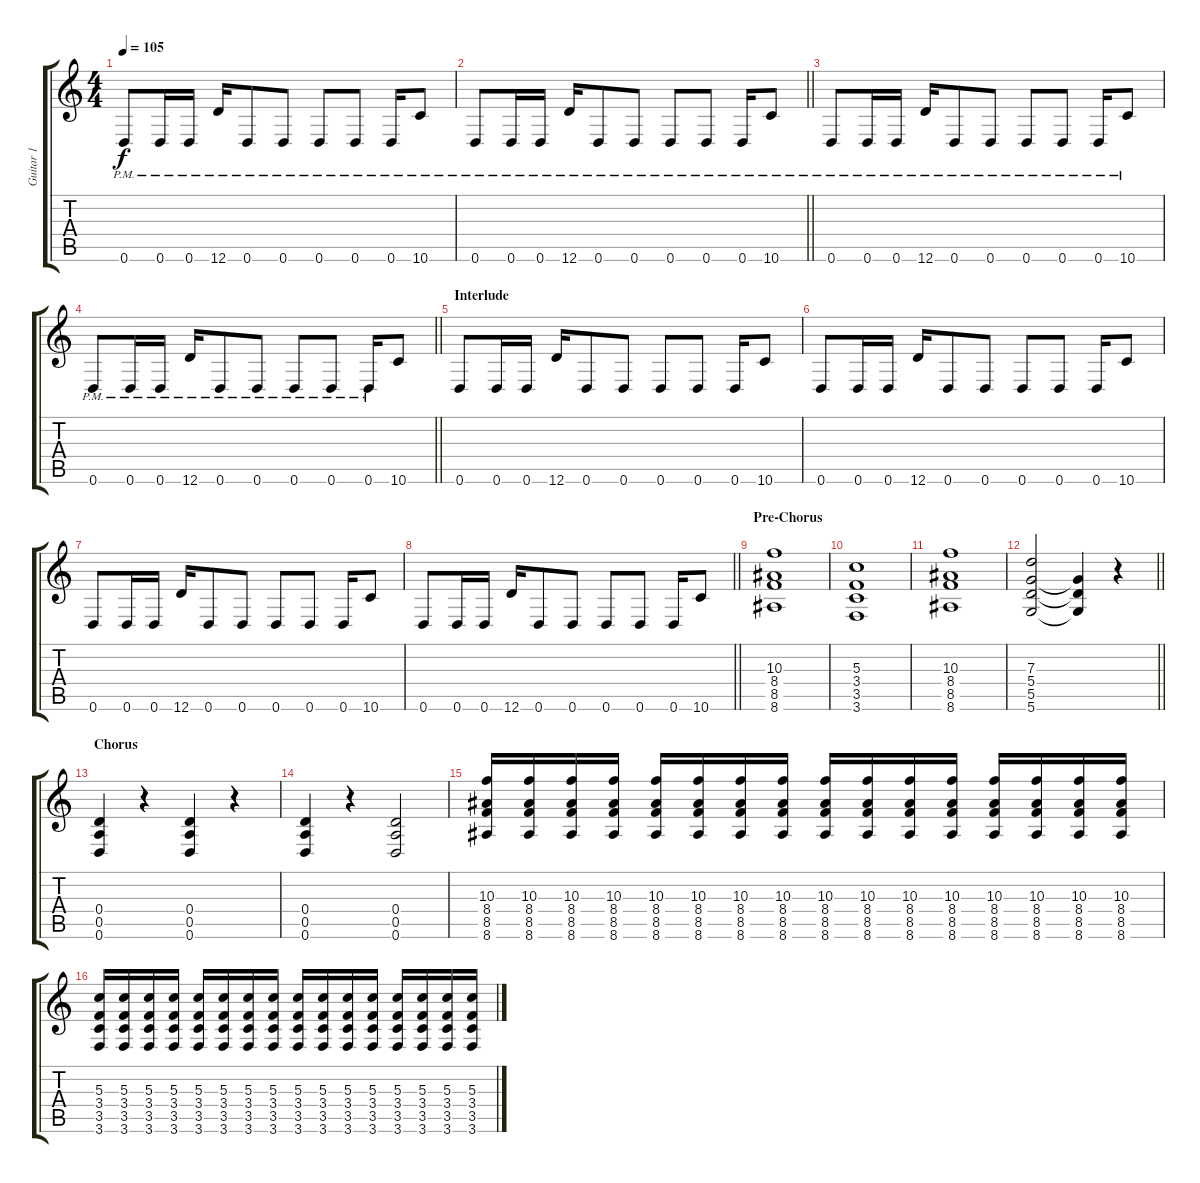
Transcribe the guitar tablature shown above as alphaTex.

\track ("Guitar 1" "Guitar 1") {instrument overdrivenguitar}
\staff {score tabs}
\tuning (E4 B3 G3 D3 A2 D2) {hide}
\ts (4 4)
\tempo 105
\clef g2
\ks c
0.6{pm}.8{dy f} 0.6{pm}.16 0.6{pm}.16 12.6{pm}.16 0.6{pm}.8 0.6{pm}.8 0.6{pm}.8 0.6{pm}.8 0.6{pm}.16 10.6{pm}.8 |
\barLineRight lightlight
0.6{pm}.8 0.6{pm}.16 0.6{pm}.16 12.6{pm}.16 0.6{pm}.8 0.6{pm}.8 0.6{pm}.8 0.6{pm}.8 0.6{pm}.16 10.6{pm}.8 |
0.6{pm}.8 0.6{pm}.16 0.6{pm}.16 12.6{pm}.16 0.6{pm}.8 0.6{pm}.8 0.6{pm}.8 0.6{pm}.8 0.6{pm}.16 10.6{pm}.8 |
\barLineRight lightlight
0.6{pm}.8 0.6{pm}.16 0.6{pm}.16 12.6{pm}.16 0.6{pm}.8 0.6{pm}.8 0.6{pm}.8 0.6{pm}.8 0.6{pm}.16 10.6.8 |
\section ("" "Interlude")
0.6.8 0.6.16 0.6.16 12.6.16 0.6.8 0.6.8 0.6.8 0.6.8 0.6.16 10.6.8 |
0.6.8 0.6.16 0.6.16 12.6.16 0.6.8 0.6.8 0.6.8 0.6.8 0.6.16 10.6.8 |
0.6.8 0.6.16 0.6.16 12.6.16 0.6.8 0.6.8 0.6.8 0.6.8 0.6.16 10.6.8 |
\barLineRight lightlight
0.6.8 0.6.16 0.6.16 12.6.16 0.6.8 0.6.8 0.6.8 0.6.8 0.6.16 10.6.8 |
\section ("" "Pre-Chorus")
(10.3 8.4 8.5 8.6).1 |
(5.3 3.4 3.5 3.6).1 |
(10.3 8.4 8.5 8.6).1 |
\barLineRight lightlight
(7.3 5.4 5.5 5.6).2 (5.4{t} 5.5{t} 5.6{t}).4 r.4 |
\section ("" "Chorus")
(0.4 0.5 0.6).4 r.4 (0.4 0.5 0.6).4 r.4 |
(0.4 0.5 0.6).4 r.4 (0.4 0.5 0.6).2 |
(10.3 8.4 8.5 8.6).16 (10.3 8.4 8.5 8.6).16 (10.3 8.4 8.5 8.6).16 (10.3 8.4 8.5 8.6).16 (10.3 8.4 8.5 8.6).16 (10.3 8.4 8.5 8.6).16 (10.3 8.4 8.5 8.6).16 (10.3 8.4 8.5 8.6).16 (10.3 8.4 8.5 8.6).16 (10.3 8.4 8.5 8.6).16 (10.3 8.4 8.5 8.6).16 (10.3 8.4 8.5 8.6).16 (10.3 8.4 8.5 8.6).16 (10.3 8.4 8.5 8.6).16 (10.3 8.4 8.5 8.6).16 (10.3 8.4 8.5 8.6).16 |
(5.3 3.4 3.5 3.6).16 (5.3 3.4 3.5 3.6).16 (5.3 3.4 3.5 3.6).16 (5.3 3.4 3.5 3.6).16 (5.3 3.4 3.5 3.6).16 (5.3 3.4 3.5 3.6).16 (5.3 3.4 3.5 3.6).16 (5.3 3.4 3.5 3.6).16 (5.3 3.4 3.5 3.6).16 (5.3 3.4 3.5 3.6).16 (5.3 3.4 3.5 3.6).16 (5.3 3.4 3.5 3.6).16 (5.3 3.4 3.5 3.6).16 (5.3 3.4 3.5 3.6).16 (5.3 3.4 3.5 3.6).16 (5.3 3.4 3.5 3.6).16
